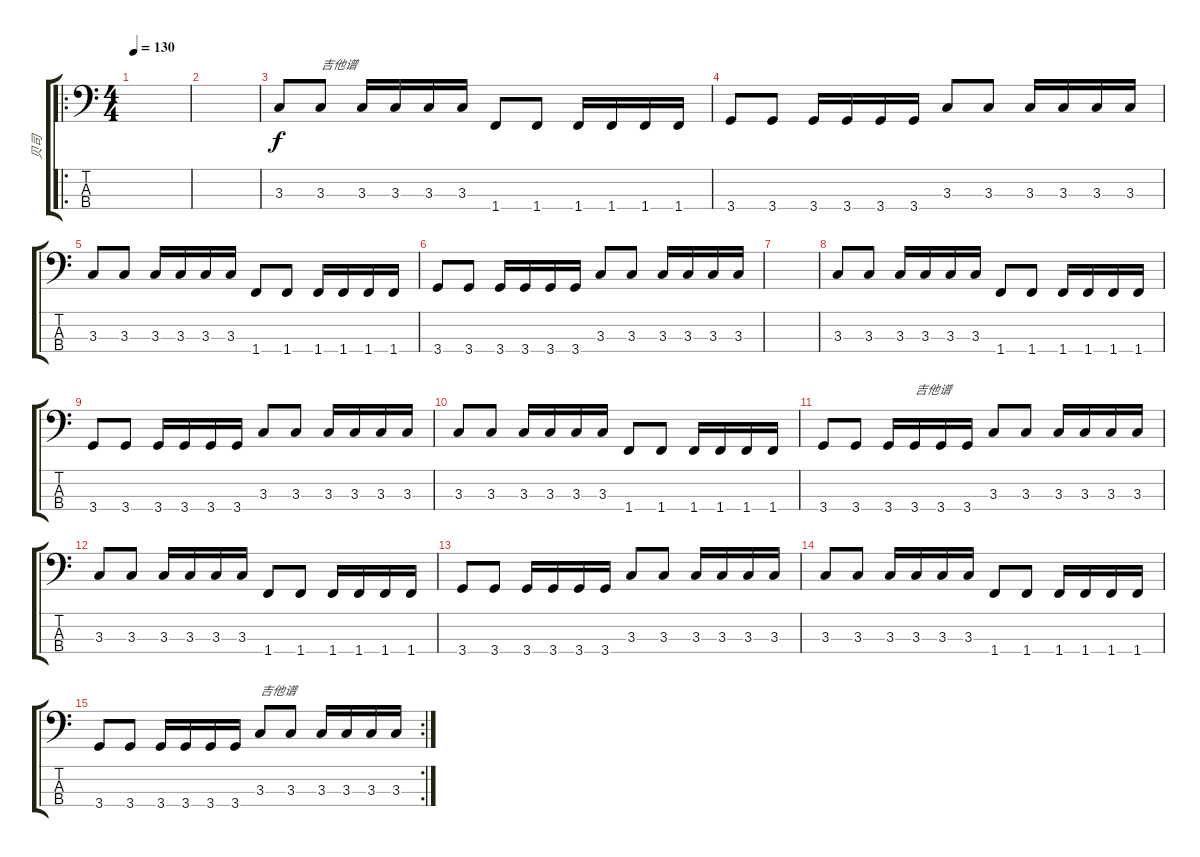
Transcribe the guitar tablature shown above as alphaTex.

\track ("贝司" "贝司") {instrument electricbassfinger}
\staff {score tabs}
\tuning (G2 D2 A1 E1) {hide}
\ro
\ts (4 4)
\tempo 130
\clef f4
\ks c
|
|
3.3.8 3.3.8{txt "吉他谱"} 3.3.16 3.3.16 3.3.16 3.3.16 1.4.8 1.4.8 1.4.16 1.4.16 1.4.16 1.4.16 |
3.4.8 3.4.8 3.4.16 3.4.16 3.4.16 3.4.16 3.3.8 3.3.8 3.3.16 3.3.16 3.3.16 3.3.16 |
3.3.8 3.3.8 3.3.16 3.3.16 3.3.16 3.3.16 1.4.8 1.4.8 1.4.16 1.4.16 1.4.16 1.4.16 |
3.4.8 3.4.8 3.4.16 3.4.16 3.4.16 3.4.16 3.3.8 3.3.8 3.3.16 3.3.16 3.3.16 3.3.16 |
|
3.3.8 3.3.8 3.3.16 3.3.16 3.3.16 3.3.16 1.4.8 1.4.8 1.4.16 1.4.16 1.4.16 1.4.16 |
3.4.8 3.4.8 3.4.16 3.4.16 3.4.16 3.4.16 3.3.8 3.3.8 3.3.16 3.3.16 3.3.16 3.3.16 |
3.3.8 3.3.8 3.3.16 3.3.16 3.3.16 3.3.16 1.4.8 1.4.8 1.4.16 1.4.16 1.4.16 1.4.16 |
3.4.8 3.4.8 3.4.16 3.4.16{txt "吉他谱"} 3.4.16 3.4.16 3.3.8 3.3.8 3.3.16 3.3.16 3.3.16 3.3.16 |
3.3.8 3.3.8 3.3.16 3.3.16 3.3.16 3.3.16 1.4.8 1.4.8 1.4.16 1.4.16 1.4.16 1.4.16 |
3.4.8 3.4.8 3.4.16 3.4.16 3.4.16 3.4.16 3.3.8 3.3.8 3.3.16 3.3.16 3.3.16 3.3.16 |
3.3.8 3.3.8 3.3.16 3.3.16 3.3.16 3.3.16 1.4.8 1.4.8 1.4.16 1.4.16 1.4.16 1.4.16 |
\rc 2
3.4.8 3.4.8 3.4.16 3.4.16 3.4.16 3.4.16 3.3.8{txt "吉他谱"} 3.3.8 3.3.16 3.3.16 3.3.16 3.3.16
